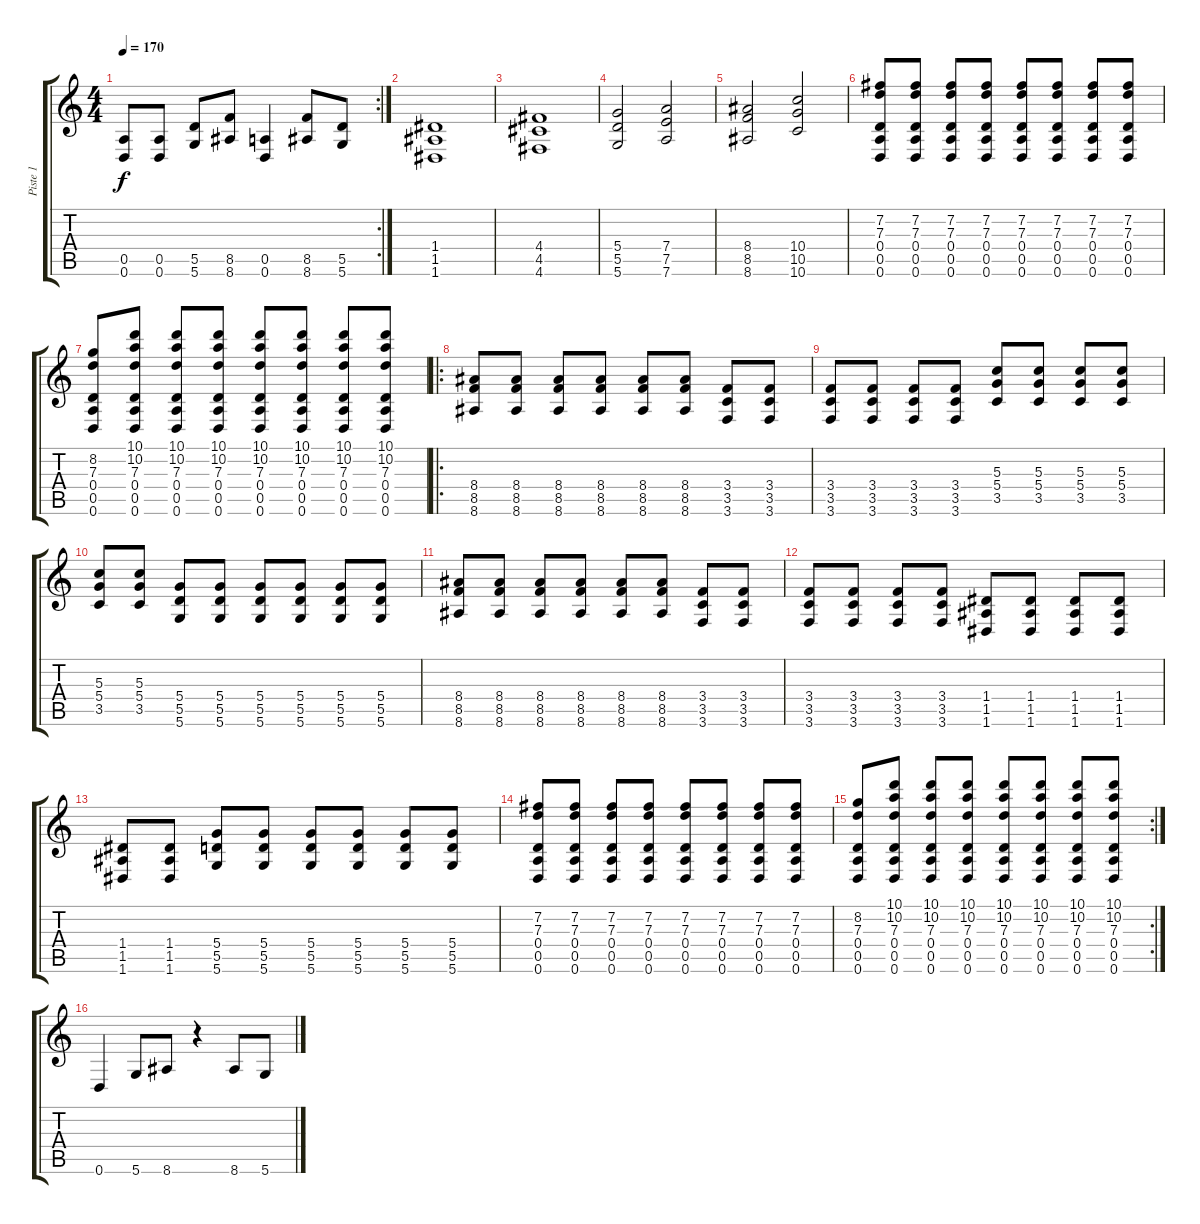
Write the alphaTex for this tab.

\track ("Piste 1" "Piste 1") {instrument distortionguitar}
\staff {score tabs}
\tuning (E4 B3 G3 D3 A2 D2) {hide}
\rc 2
\ts (4 4)
\tempo 170
\clef g2
\ks c
(0.5 0.6).8{dy f} (0.5 0.6).8 (5.5 5.6).8 (8.5 8.6).8 (0.5 0.6).4 (8.5 8.6).8 (5.5 5.6).8 |
(1.4 1.5 1.6).1 |
(4.4 4.5 4.6).1 |
(5.4 5.5 5.6).2 (7.4 7.5 7.6).2 |
(8.4 8.5 8.6).2 (10.4 10.5 10.6).2 |
(7.2 7.3 0.4 0.5 0.6).8 (7.2 7.3 0.4 0.5 0.6).8 (7.2 7.3 0.4 0.5 0.6).8 (7.2 7.3 0.4 0.5 0.6).8 (7.2 7.3 0.4 0.5 0.6).8 (7.2 7.3 0.4 0.5 0.6).8 (7.2 7.3 0.4 0.5 0.6).8 (7.2 7.3 0.4 0.5 0.6).8 |
(8.2 7.3 0.4 0.5 0.6).8 (10.1 10.2 7.3 0.4 0.5 0.6).8 (10.1 10.2 7.3 0.4 0.5 0.6).8 (10.1 10.2 7.3 0.4 0.5 0.6).8 (10.1 10.2 7.3 0.4 0.5 0.6).8 (10.1 10.2 7.3 0.4 0.5 0.6).8 (10.1 10.2 7.3 0.4 0.5 0.6).8 (10.1 10.2 7.3 0.4 0.5 0.6).8 |
\ro
(8.4 8.5 8.6).8 (8.4 8.5 8.6).8 (8.4 8.5 8.6).8 (8.4 8.5 8.6).8 (8.4 8.5 8.6).8 (8.4 8.5 8.6).8 (3.4 3.5 3.6).8 (3.4 3.5 3.6).8 |
(3.4 3.5 3.6).8 (3.4 3.5 3.6).8 (3.4 3.5 3.6).8 (3.4 3.5 3.6).8 (5.3 5.4 3.5).8 (5.3 5.4 3.5).8 (5.3 5.4 3.5).8 (5.3 5.4 3.5).8 |
(5.3 5.4 3.5).8 (5.3 5.4 3.5).8 (5.4 5.5 5.6).8 (5.4 5.5 5.6).8 (5.4 5.5 5.6).8 (5.4 5.5 5.6).8 (5.4 5.5 5.6).8 (5.4 5.5 5.6).8 |
(8.4 8.5 8.6).8 (8.4 8.5 8.6).8 (8.4 8.5 8.6).8 (8.4 8.5 8.6).8 (8.4 8.5 8.6).8 (8.4 8.5 8.6).8 (3.4 3.5 3.6).8 (3.4 3.5 3.6).8 |
(3.4 3.5 3.6).8 (3.4 3.5 3.6).8 (3.4 3.5 3.6).8 (3.4 3.5 3.6).8 (1.4 1.5 1.6).8 (1.4 1.5 1.6).8 (1.4 1.5 1.6).8 (1.4 1.5 1.6).8 |
(1.4 1.5 1.6).8 (1.4 1.5 1.6).8 (5.4 5.5 5.6).8 (5.4 5.5 5.6).8 (5.4 5.5 5.6).8 (5.4 5.5 5.6).8 (5.4 5.5 5.6).8 (5.4 5.5 5.6).8 |
(7.2 7.3 0.4 0.5 0.6).8 (7.2 7.3 0.4 0.5 0.6).8 (7.2 7.3 0.4 0.5 0.6).8 (7.2 7.3 0.4 0.5 0.6).8 (7.2 7.3 0.4 0.5 0.6).8 (7.2 7.3 0.4 0.5 0.6).8 (7.2 7.3 0.4 0.5 0.6).8 (7.2 7.3 0.4 0.5 0.6).8 |
\rc 2
(8.2 7.3 0.4 0.5 0.6).8 (10.1 10.2 7.3 0.4 0.5 0.6).8 (10.1 10.2 7.3 0.4 0.5 0.6).8 (10.1 10.2 7.3 0.4 0.5 0.6).8 (10.1 10.2 7.3 0.4 0.5 0.6).8 (10.1 10.2 7.3 0.4 0.5 0.6).8 (10.1 10.2 7.3 0.4 0.5 0.6).8 (10.1 10.2 7.3 0.4 0.5 0.6).8 |
0.6.4 5.6.8 8.6.8 r.4 8.6.8 5.6.8
